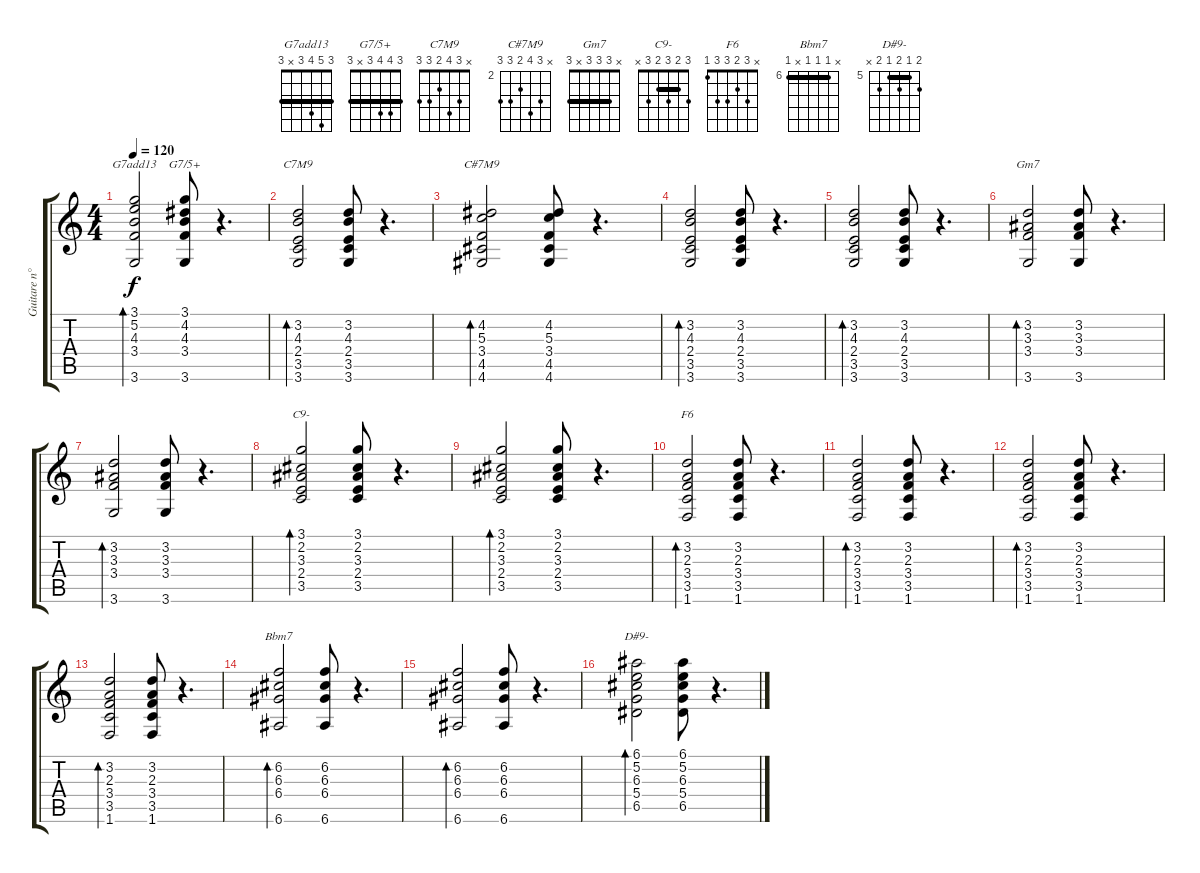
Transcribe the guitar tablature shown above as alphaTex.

\track ("Guitare n°1" "Guitare n°") {instrument electricguitarjazz}
\staff {score tabs}
\tuning (E4 B3 G3 D3 A2 E2) {hide}
\chord ("G7add13" 3 5 4 3 x 3) {barre 3}
\chord ("G7/5+" 3 4 4 3 x 3) {barre 3}
\chord ("C7M9" x 3 4 2 3 3)
\chord ("C#7M9" x 4 5 3 4 4) {firstfret 2}
\chord ("Gm7" x 3 3 3 x 3) {barre 3}
\chord ("C9-" 3 2 3 2 3 x) {barre 2}
\chord ("F6" x 3 2 3 3 1)
\chord ("Bbm7" x 6 6 6 x 6) {firstfret 6 barre 6}
\chord ("D#9-" 6 5 6 5 6 x) {firstfret 5 barre 5}
\ts (4 4)
\tempo 120
\clef g2
\ks c
(3.1 5.2 4.3 3.4 3.6).2{bd 480 ch "G7add13" dy f} (3.1 4.2 4.3 3.4 3.6).8{ch "G7/5+"} r.4{d} |
(3.2 4.3 2.4 3.5 3.6).2{bd 480 ch "C7M9"} (3.2 4.3 2.4 3.5 3.6).8 r.4{d} |
(4.2 5.3 3.4 4.5 4.6).2{bd 480 ch "C#7M9"} (4.2 5.3 3.4 4.5 4.6).8 r.4{d} |
(3.2 4.3 2.4 3.5 3.6).2{bd 480} (3.2 4.3 2.4 3.5 3.6).8 r.4{d} |
(3.2 4.3 2.4 3.5 3.6).2{bd 480} (3.2 4.3 2.4 3.5 3.6).8 r.4{d} |
(3.2 3.3 3.4 3.6).2{bd 480 ch "Gm7"} (3.2 3.3 3.4 3.6).8 r.4{d} |
(3.2 3.3 3.4 3.6).2{bd 480} (3.2 3.3 3.4 3.6).8 r.4{d} |
(3.1 2.2 3.3 2.4 3.5).2{bd 480 ch "C9-"} (3.1 2.2 3.3 2.4 3.5).8 r.4{d} |
(3.1 2.2 3.3 2.4 3.5).2{bd 480} (3.1 2.2 3.3 2.4 3.5).8 r.4{d} |
(3.2 2.3 3.4 3.5 1.6).2{bd 480 ch "F6"} (3.2 2.3 3.4 3.5 1.6).8 r.4{d} |
(3.2 2.3 3.4 3.5 1.6).2{bd 480} (3.2 2.3 3.4 3.5 1.6).8 r.4{d} |
(3.2 2.3 3.4 3.5 1.6).2{bd 480} (3.2 2.3 3.4 3.5 1.6).8 r.4{d} |
(3.2 2.3 3.4 3.5 1.6).2{bd 480} (3.2 2.3 3.4 3.5 1.6).8 r.4{d} |
(6.2 6.3 6.4 6.6).2{bd 480 ch "Bbm7"} (6.2 6.3 6.4 6.6).8 r.4{d} |
(6.2 6.3 6.4 6.6).2{bd 480} (6.2 6.3 6.4 6.6).8 r.4{d} |
(6.1 5.2 6.3 5.4 6.5).2{bd 480 ch "D#9-"} (6.1 5.2 6.3 5.4 6.5).8 r.4{d}
